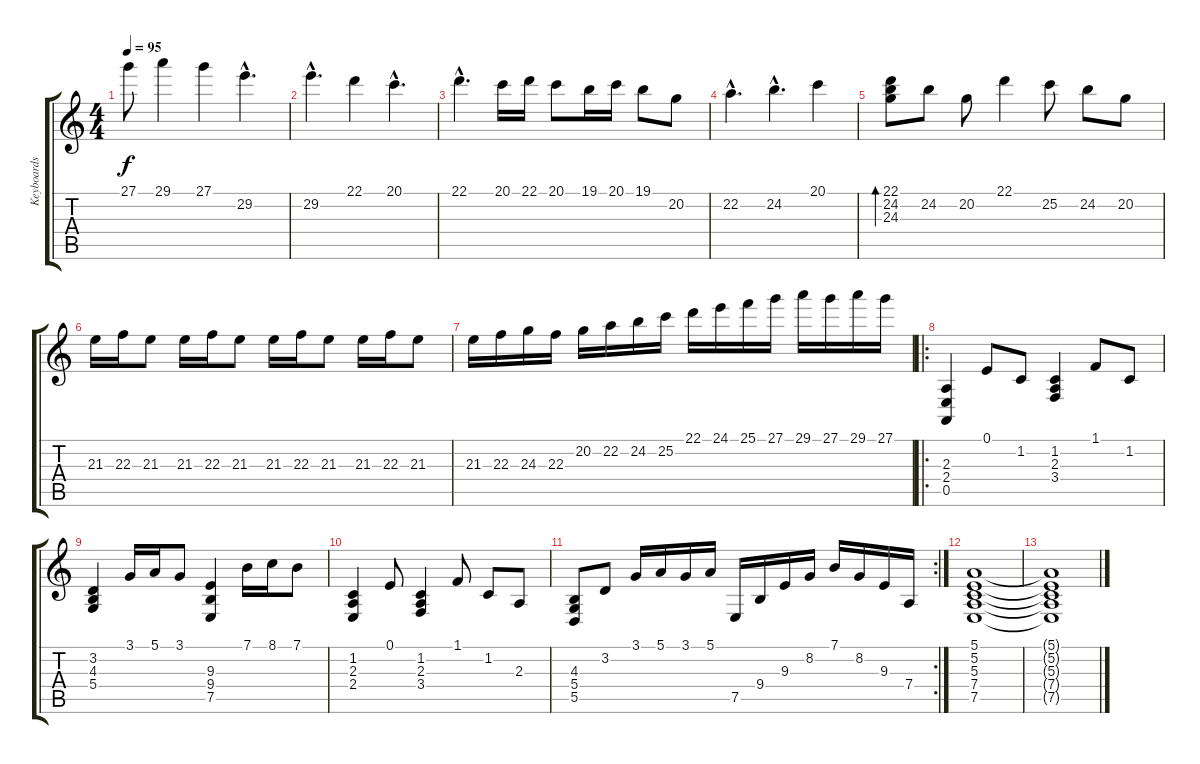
\track ("Keyboards 1" "Keyboards ") {instrument electricgrandpiano}
\staff {score tabs}
\tuning (E4 B3 G3 D3 A2 E2) {hide}
\ts (4 4)
\tempo 95
\clef g2
\ks c
27.1.8{dy f} 29.1.4 27.1.4 29.2{hac}.4{d} |
29.2{hac}.4{d} 22.1.4 20.1{hac}.4{d} |
22.1{hac}.4{d} 20.1.16 22.1.16 20.1.8 19.1.16 20.1.16 19.1.8 20.2.8 |
22.2{hac}.4{d} 24.2{hac}.4{d} 20.1.4 |
(22.1 24.2 24.3).8{bd 120} 24.2.8 20.2.8 22.1.4 25.2.8 24.2.8 20.2.8 |
21.3.16 22.3.16 21.3.8 21.3.16 22.3.16 21.3.8 21.3.16 22.3.16 21.3.8 21.3.16 22.3.16 21.3.8 |
21.3.16 22.3.16 24.3.16 22.3.16 20.2.16 22.2.16 24.2.16 25.2.16 22.1.16 24.1.16 25.1.16 27.1.16 29.1.16 27.1.16 29.1.16 27.1.16 |
\ro
(2.3 2.4 0.5).4 0.1.8 1.2.8 (1.2 2.3 3.4).4 1.1.8 1.2.8 |
(3.2 4.3 5.4).4 3.1.16 5.1.16 3.1.8 (9.3 9.4 7.5).4 7.1.16 8.1.16 7.1.8 |
(1.2 2.3 2.4).4 0.1.8 (1.2 2.3 3.4).4 1.1.8 1.2.8 2.3.8 |
\rc 2
(4.3 5.4 5.5).8 3.2.8 3.1.16 5.1.16 3.1.16 5.1.16 7.5.16 9.4.16 9.3.16 8.2.16 7.1.16 8.2.16 9.3.16 7.4.16 |
(5.1 5.2 5.3 7.4 7.5).1 |
(5.1{t} 5.2{t} 5.3{t} 7.4{t} 7.5{t}).1
